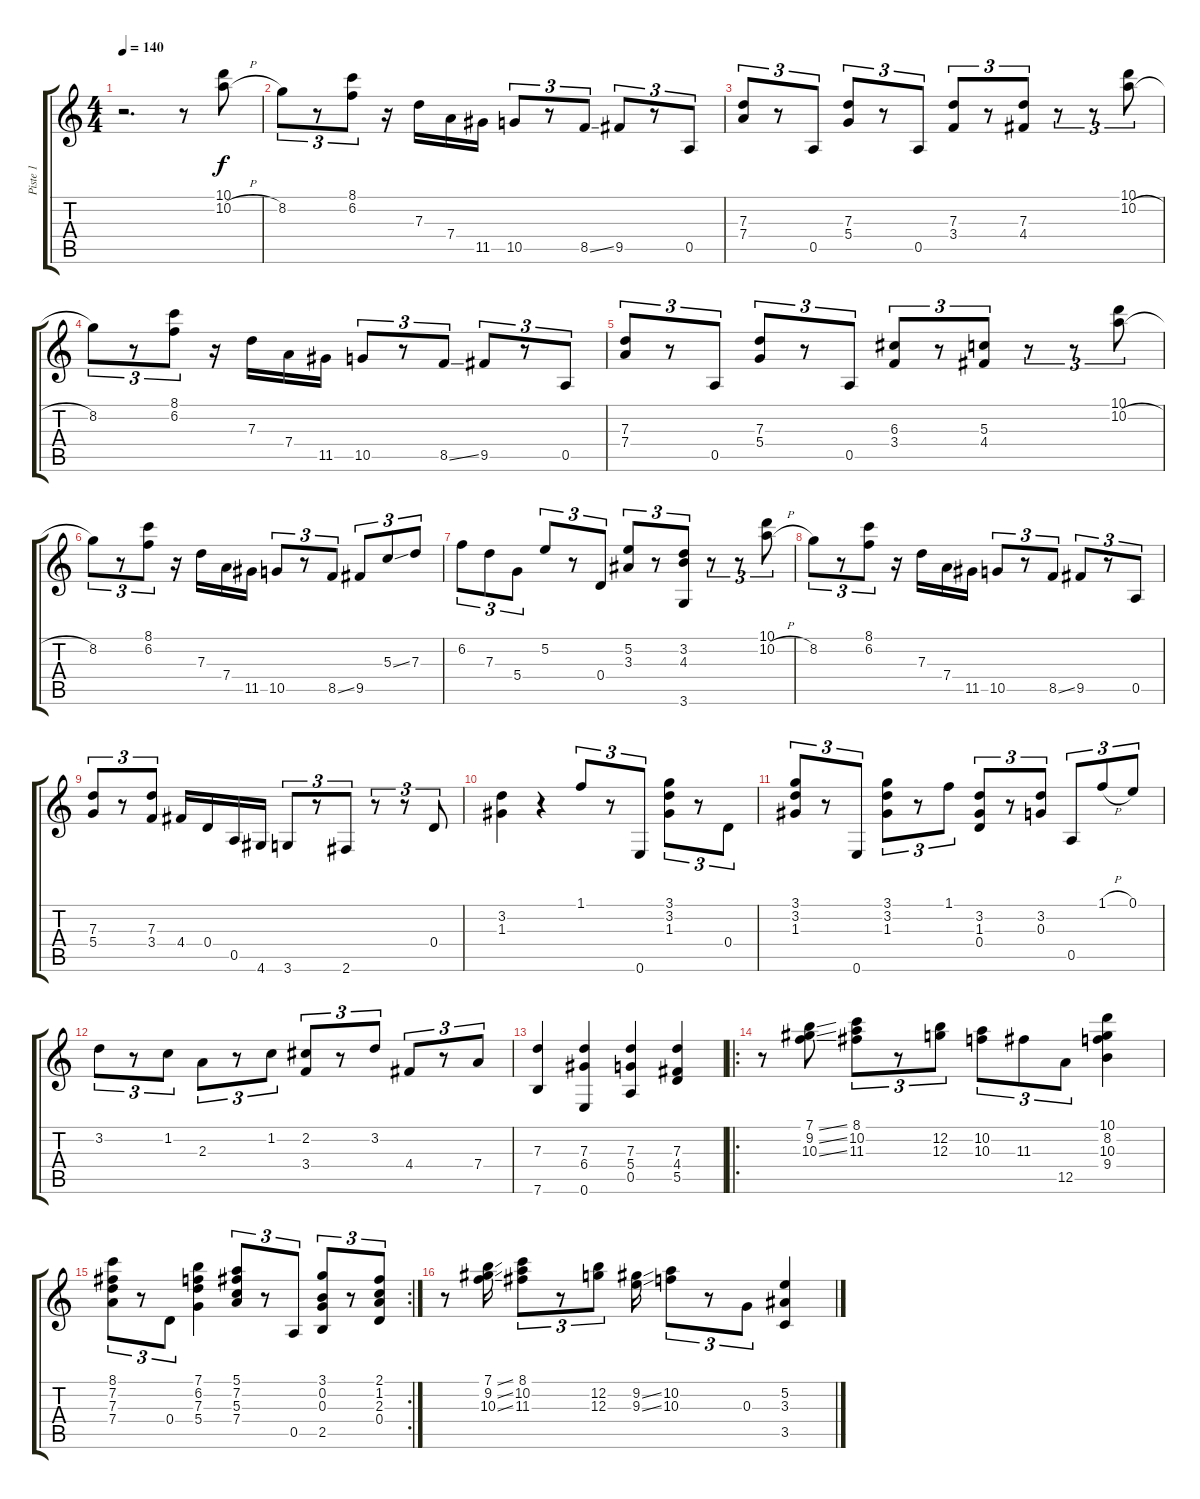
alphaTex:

\track ("Piste 1" "Piste 1") {instrument acousticguitarnylon}
\staff {score tabs}
\tuning (E4 B3 G3 D3 A2 E2) {hide}
\ts (4 4)
\tempo 140
\clef g2
\ks c
r.2{d dy f instrument acousticguitarnylon} r.8 (10.1 10.2{h}).8 |
8.2.8{tu (3 2)} r.8{tu (3 2)} (8.1 6.2).8{tu (3 2)} r.16 7.3.16 7.4.16 11.5.16 10.5.8{tu (3 2)} r.8{tu (3 2)} 8.5{ss}.8{tu (3 2)} 9.5.8{tu (3 2)} r.8{tu (3 2)} 0.5.8{tu (3 2)} |
(7.3 7.4).8{tu (3 2)} r.8{tu (3 2)} 0.5.8{tu (3 2)} (7.3 5.4).8{tu (3 2)} r.8{tu (3 2)} 0.5.8{tu (3 2)} (7.3 3.4).8{tu (3 2)} r.8{tu (3 2)} (7.3 4.4).8{tu (3 2)} r.8{tu (3 2)} r.8{tu (3 2)} (10.1 10.2{h}).8{tu (3 2)} |
8.2.8{tu (3 2)} r.8{tu (3 2)} (8.1 6.2).8{tu (3 2)} r.16 7.3.16 7.4.16 11.5.16 10.5.8{tu (3 2)} r.8{tu (3 2)} 8.5{ss}.8{tu (3 2)} 9.5.8{tu (3 2)} r.8{tu (3 2)} 0.5.8{tu (3 2)} |
(7.3 7.4).8{tu (3 2)} r.8{tu (3 2)} 0.5.8{tu (3 2)} (7.3 5.4).8{tu (3 2)} r.8{tu (3 2)} 0.5.8{tu (3 2)} (6.3 3.4).8{tu (3 2)} r.8{tu (3 2)} (5.3 4.4).8{tu (3 2)} r.8{tu (3 2)} r.8{tu (3 2)} (10.1 10.2{h}).8{tu (3 2)} |
8.2.8{tu (3 2)} r.8{tu (3 2)} (8.1 6.2).8{tu (3 2)} r.16 7.3.16 7.4.16 11.5.16 10.5.8{tu (3 2)} r.8{tu (3 2)} 8.5{ss}.8{tu (3 2)} 9.5.8{tu (3 2)} 5.3{ss}.8{tu (3 2)} 7.3.8{tu (3 2)} |
6.2.8{tu (3 2)} 7.3.8{tu (3 2)} 5.4.8{tu (3 2)} 5.2.8{tu (3 2)} r.8{tu (3 2)} 0.4.8{tu (3 2)} (5.2 3.3).8{tu (3 2)} r.8{tu (3 2)} (3.2 4.3 3.6).8{tu (3 2)} r.8{tu (3 2)} r.8{tu (3 2)} (10.1 10.2{h}).8{tu (3 2)} |
8.2.8{tu (3 2)} r.8{tu (3 2)} (8.1 6.2).8{tu (3 2)} r.16 7.3.16 7.4.16 11.5.16 10.5.8{tu (3 2)} r.8{tu (3 2)} 8.5{ss}.8{tu (3 2)} 9.5.8{tu (3 2)} r.8{tu (3 2)} 0.5.8{tu (3 2)} |
(7.3 5.4).8{tu (3 2)} r.8{tu (3 2)} (7.3 3.4).8{tu (3 2)} 4.4.16 0.4.16 0.5.16 4.6.16 3.6.8{tu (3 2)} r.8{tu (3 2)} 2.6.8{tu (3 2)} r.8{tu (3 2)} r.8{tu (3 2)} 0.4.8{tu (3 2)} |
(3.2 1.3).4 r.4 1.1.8{tu (3 2)} r.8{tu (3 2)} 0.6.8{tu (3 2)} (3.1 3.2 1.3).8{tu (3 2)} r.8{tu (3 2)} 0.4.8{tu (3 2)} |
(3.1 3.2 1.3).8{tu (3 2)} r.8{tu (3 2)} 0.6.8{tu (3 2)} (3.1 3.2 1.3).8{tu (3 2)} r.8{tu (3 2)} 1.1.8{tu (3 2)} (3.2 1.3 0.4).8{tu (3 2)} r.8{tu (3 2)} (3.2 0.3).8{tu (3 2)} 0.5.8{tu (3 2)} 1.1{h}.8{tu (3 2)} 0.1.8{tu (3 2)} |
3.2.8{tu (3 2)} r.8{tu (3 2)} 1.2.8{tu (3 2)} 2.3.8{tu (3 2)} r.8{tu (3 2)} 1.2.8{tu (3 2)} (2.2 3.4).8{tu (3 2)} r.8{tu (3 2)} 3.2.8{tu (3 2)} 4.4.8{tu (3 2)} r.8{tu (3 2)} 7.4.8{tu (3 2)} |
(7.3 7.6).4 (7.3 6.4 0.6).4 (7.3 5.4 0.5).4 (7.3 4.4 5.5).4 |
\ro
r.8 (7.1{ss} 9.2{ss} 10.3{ss}).8 (8.1 10.2 11.3).8{tu (3 2)} r.8{tu (3 2)} (12.2 12.3).8{tu (3 2)} (10.2 10.3).8{tu (3 2)} 11.3.8{tu (3 2)} 12.5.8{tu (3 2)} (10.1 8.2 10.3 9.4).4 |
\rc 2
(8.1 7.2 7.3 7.4).8{tu (3 2)} r.8{tu (3 2)} 0.4.8{tu (3 2)} (7.1 6.2 7.3 5.4).4 (5.1 7.2 5.3 7.4).8{tu (3 2)} r.8{tu (3 2)} 0.5.8{tu (3 2)} (3.1 0.2 0.3 2.5).8{tu (3 2)} r.8{tu (3 2)} (2.1 1.2 2.3 0.4).8{tu (3 2)} |
r.8 (7.1{ss} 9.2{ss} 10.3{ss}).16 (8.1 10.2 11.3).8{tu (3 2)} r.8{tu (3 2)} (12.2 12.3).8{tu (3 2)} (9.2{ss} 9.3{ss}).16 (10.2 10.3).8{tu (3 2)} r.8{tu (3 2)} 0.3.8{tu (3 2)} (5.2 3.3 3.5).4
